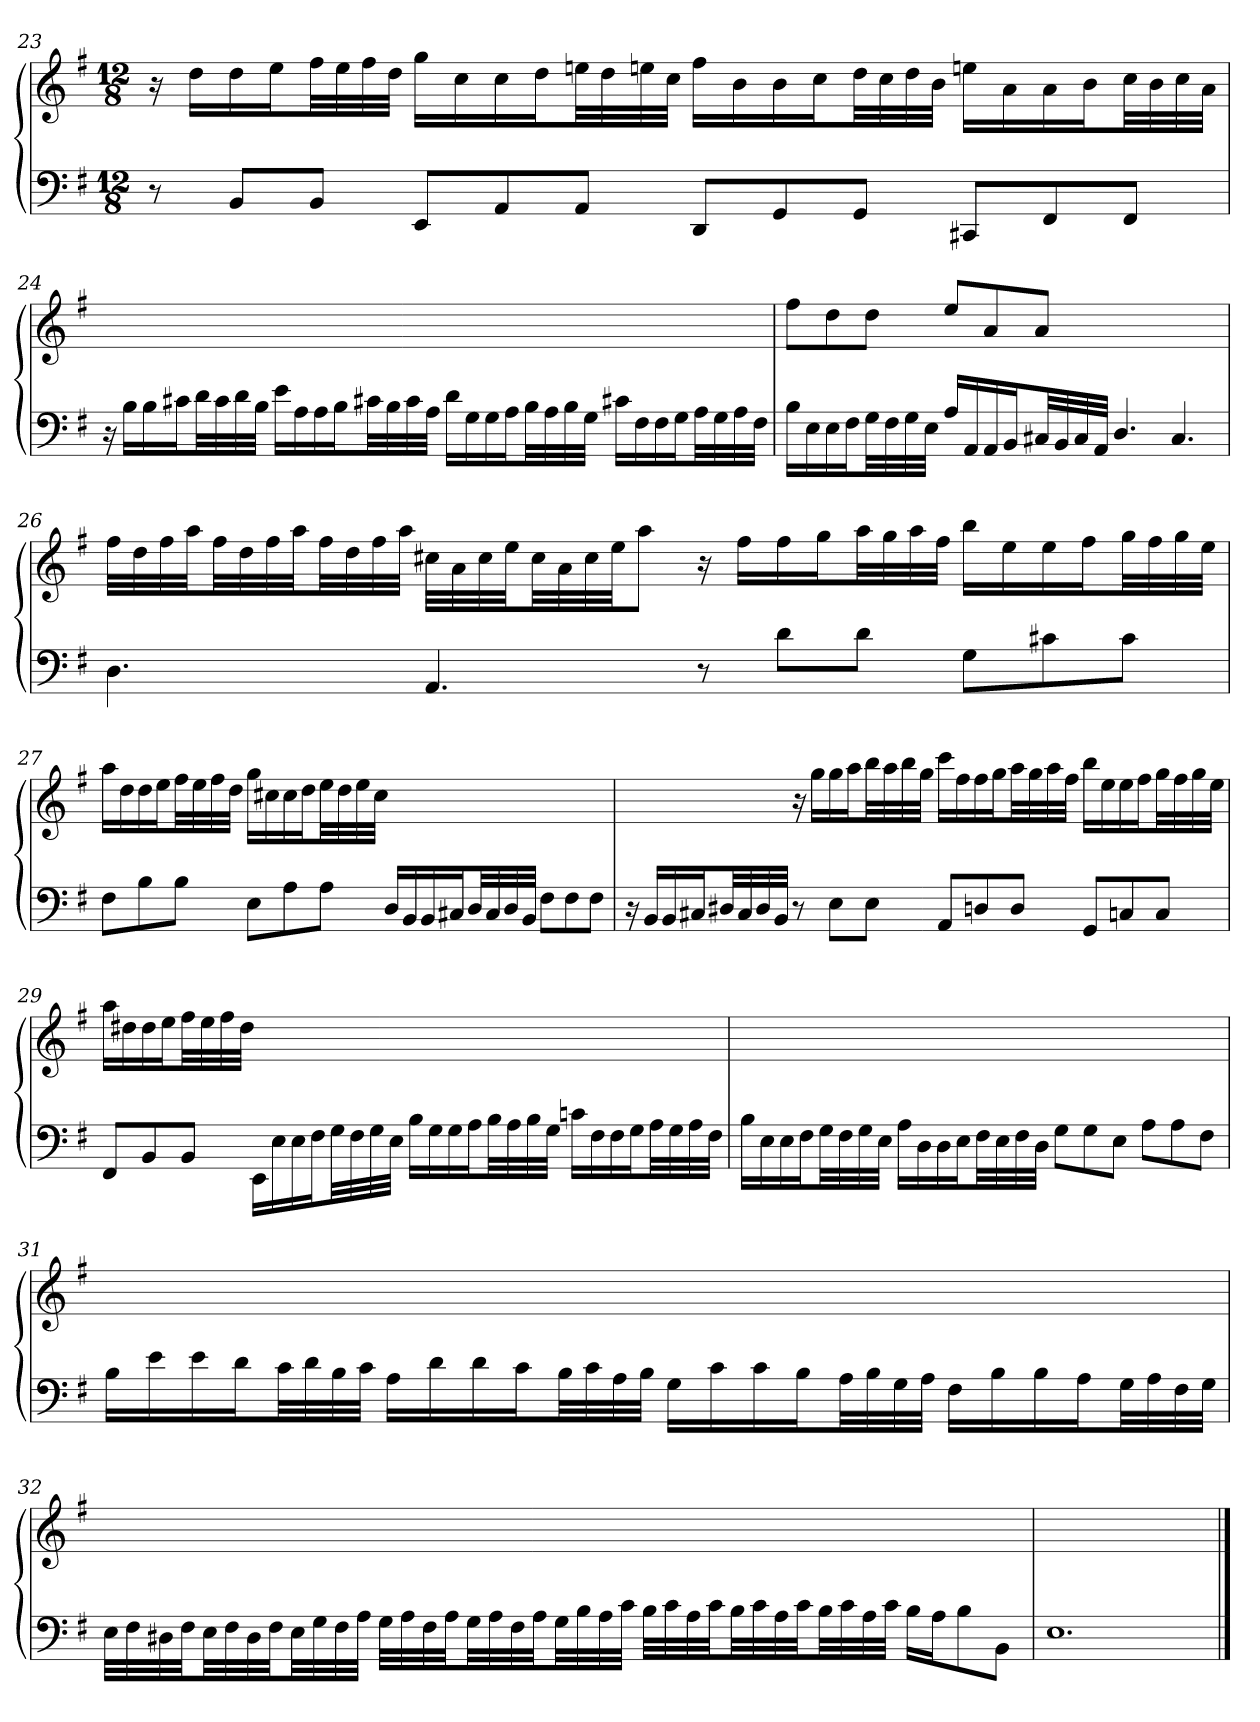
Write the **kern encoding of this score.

**kern	**kern
*part1	*part1
*staff2	*staff1
*clefF4	*clefG2
*k[f#]	*k[f#]
*G:	*G:
*M12/8	*M12/8
=23	=23
8r	16r
.	16dd\LL
8BB/L	16dd\
.	16ee\J
8BB/J	32ff#\LL
.	32ee\
.	32ff#\
.	32dd\JJJ
8EE/L	16gg\LL
.	16cc\
8AA/	16cc\
.	16dd\J
8AA/J	32een\LL
.	32dd\
.	32een\
.	32cc\JJJ
8DD/L	16ff#\LL
.	16b\
8GG/	16b\
.	16cc\J
8GG/J	32dd\LL
.	32cc\
.	32dd\
.	32b\JJJ
8CC#X/L	16een\LL
.	16a/
8FF#/	16a/
.	16b\J
8FF#/J	32cc\LL
.	32b\
.	32cc\
.	32a/JJJ
=24	=24
16r	1.ryy
16B\LL	.
16B\	.
16c#X\J	.
32d\LL	.
32c#\	.
32d\	.
32B\JJJ	.
16e\LL	.
16A\	.
16A\	.
16B\J	.
32c#X\LL	.
32B\	.
32c#\	.
32A\JJJ	.
16d\LL	.
16G\	.
16G\	.
16A\J	.
32B\LL	.
32A\	.
32B\	.
32G\JJJ	.
16c#X\LL	.
16F#\	.
16F#\	.
16G\J	.
32A\LL	.
32G\	.
32A\	.
32F#\JJJ	.
=25	=25
16B\LL	8ff#\L
16E\	.
16E\	8dd\
16F#\J	.
32G\LL	8dd\J
32F#\	.
32G\	.
32E\JJJ	.
16A/LL	8ee\L
16AA/	.
16AA/	8a/
16BB/J	.
32C#X/LL	8a/J
32BB/	.
32C#/	.
32AA/JJJ	.
4.D/	2.ryy
4.C#/	.
=26	=26
4.D\	32ff#\LLL
.	32dd\
.	32ff#\
.	32aa\JJ
.	32ff#\LL
.	32dd\
.	32ff#\
.	32aa\JJ
.	32ff#\LL
.	32dd\
.	32ff#\
.	32aa\JJJ
4.AA/	32cc#X\LLL
.	32a/
.	32cc#\
.	32ee\JJ
.	32cc#\LL
.	32a/
.	32cc#\
.	32ee\JJ
.	8aa\J
8r	16r
.	16ff#\LL
8d\L	16ff#\
.	16gg\J
8d\J	32aa\LL
.	32gg\
.	32aa\
.	32ff#\JJJ
8G\L	16bb\LL
.	16ee\
8c#X\	16ee\
.	16ff#\J
8c#\J	32gg\LL
.	32ff#\
.	32gg\
.	32ee\JJJ
=27	=27
8F#\L	16aa\LL
.	16dd\
8B\	16dd\
.	16ee\J
8B\J	32ff#\LL
.	32ee\
.	32ff#\
.	32dd\JJJ
8E\L	16gg\LL
.	16cc#X\
8A\	16cc#\
.	16dd\J
8A\J	32ee\LL
.	32dd\
.	32ee\
.	32cc#\JJJ
16D/LL	2.ryy
16BB/	.
16BB/	.
16C#X/J	.
32D/LL	.
32C#/	.
32D/	.
32BB/JJJ	.
8F#\L	.
8F#\	.
8F#\J	.
=28	=28
16r	4.ryy
16BB/LL	.
16BB/	.
16C#X/J	.
32D#X/LL	.
32C#/	.
32D#/	.
32BB/JJJ	.
8r	16r
.	16gg\LL
8E\L	16gg\
.	16aa\J
8E\J	32bb\LL
.	32aa\
.	32bb\
.	32gg\JJJ
8AA/L	16ccc\LL
.	16ff#\
8Dn/	16ff#\
.	16gg\J
8D/J	32aa\LL
.	32gg\
.	32aa\
.	32ff#\JJJ
8GG/L	16bb\LL
.	16ee\
8Cn/	16ee\
.	16ff#\J
8C/J	32gg\LL
.	32ff#\
.	32gg\
.	32ee\JJJ
=29	=29
8FF#/L	16aa\LL
.	16dd#X\
8BB/	16dd#\
.	16ee\J
8BB/J	32ff#\LL
.	32ee\
.	32ff#\
.	32dd#\JJJ
16EE\LL	1ryy
16E\	.
16E\	.
16F#\J	.
32G\LL	.
32F#\	.
32G\	.
32E\JJJ	.
16B\LL	.
16G\	.
16G\	.
16A\J	.
32B\LL	.
32A\	.
32B\	.
32G\JJJ	.
16cn\LL	.
16F#\	.
16F#\	.
16G\J	.
32A\LL	8ryy
32G\	.
32A\	.
32F#\JJJ	.
=30	=30
16B\LL	1.ryy
16E\	.
16E\	.
16F#\J	.
32G\LL	.
32F#\	.
32G\	.
32E\JJJ	.
16A\LL	.
16D\	.
16D\	.
16E\J	.
32F#\LL	.
32E\	.
32F#\	.
32D\JJJ	.
8G\L	.
8G\	.
8E\J	.
8A\L	.
8A\	.
8F#\J	.
=31	=31
16B\LL	1.ryy
16e\	.
16e\	.
16d\J	.
32c\LL	.
32d\	.
32B\	.
32c\JJJ	.
16A\LL	.
16d\	.
16d\	.
16c\J	.
32B\LL	.
32c\	.
32A\	.
32B\JJJ	.
16G\LL	.
16c\	.
16c\	.
16B\J	.
32A\LL	.
32B\	.
32G\	.
32A\JJJ	.
16F#\LL	.
16B\	.
16B\	.
16A\J	.
32G\LL	.
32A\	.
32F#\	.
32G\JJJ	.
=32	=32
32E\LLL	1.ryy
32F#\	.
32D#X\	.
32F#\JJ	.
32E\LL	.
32F#\	.
32D#\	.
32F#\JJ	.
32E\LL	.
32G\	.
32F#\	.
32A\JJJ	.
32G\LLL	.
32A\	.
32F#\	.
32A\JJ	.
32G\LL	.
32A\	.
32F#\	.
32A\JJ	.
32G\LL	.
32B\	.
32A\	.
32c\JJJ	.
32B\LLL	.
32c\	.
32A\	.
32c\JJ	.
32B\LL	.
32c\	.
32A\	.
32c\JJ	.
32B\LL	.
32c\	.
32A\	.
32c\JJJ	.
16B\LL	.
16A\J	.
8B\	.
8BB\J	.
=33	=33
1.E\	1.ryy
==	==
*-	*-
